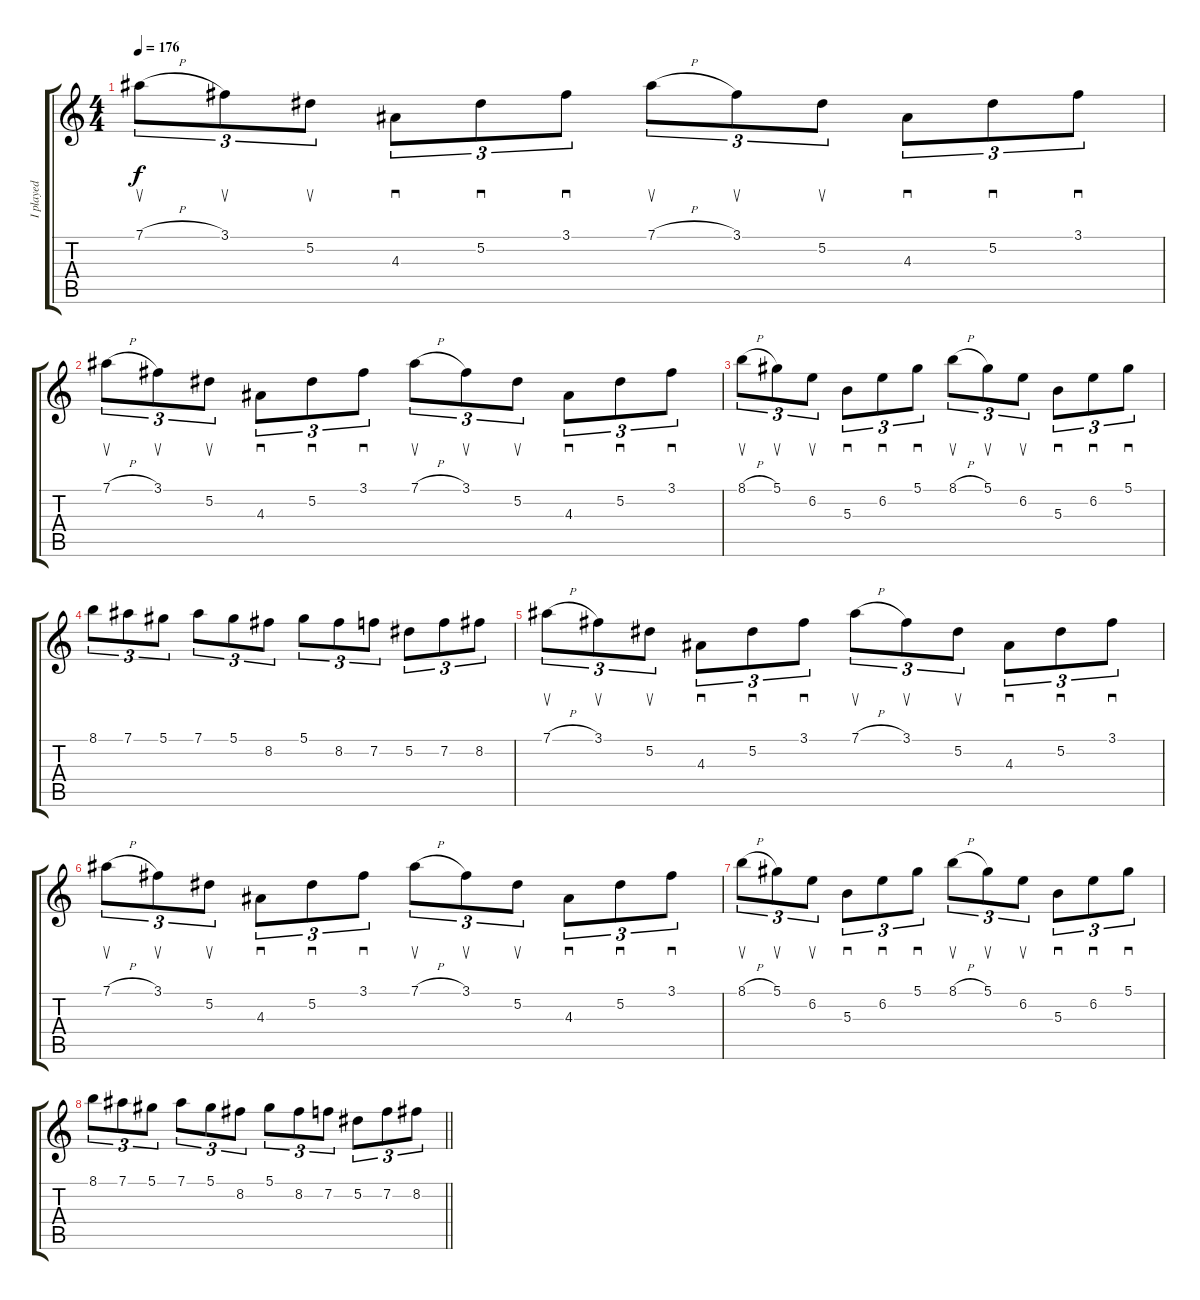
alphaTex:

\track ("I played" "I played") {instrument overdrivenguitar}
\staff {score tabs}
\tuning (Eb4 Bb3 Gb3 Db3 Ab2 Eb2) {hide}
\ts (4 4)
\tempo 176
\clef g2
\ks c
7.1{h}.8{su tu (3 2) dy f} 3.1.8{su tu (3 2)} 5.2.8{su tu (3 2)} 4.3.8{sd tu (3 2)} 5.2.8{sd tu (3 2)} 3.1.8{sd tu (3 2)} 7.1{h}.8{su tu (3 2)} 3.1.8{su tu (3 2)} 5.2.8{su tu (3 2)} 4.3.8{sd tu (3 2)} 5.2.8{sd tu (3 2)} 3.1.8{sd tu (3 2)} |
7.1{h}.8{su tu (3 2)} 3.1.8{su tu (3 2)} 5.2.8{su tu (3 2)} 4.3.8{sd tu (3 2)} 5.2.8{sd tu (3 2)} 3.1.8{sd tu (3 2)} 7.1{h}.8{su tu (3 2)} 3.1.8{su tu (3 2)} 5.2.8{su tu (3 2)} 4.3.8{sd tu (3 2)} 5.2.8{sd tu (3 2)} 3.1.8{sd tu (3 2)} |
8.1{h}.8{su tu (3 2)} 5.1.8{su tu (3 2)} 6.2.8{su tu (3 2)} 5.3.8{sd tu (3 2)} 6.2.8{sd tu (3 2)} 5.1.8{sd tu (3 2)} 8.1{h}.8{su tu (3 2)} 5.1.8{su tu (3 2)} 6.2.8{su tu (3 2)} 5.3.8{sd tu (3 2)} 6.2.8{sd tu (3 2)} 5.1.8{sd tu (3 2)} |
8.1.8{tu (3 2)} 7.1.8{tu (3 2)} 5.1.8{tu (3 2)} 7.1.8{tu (3 2)} 5.1.8{tu (3 2)} 8.2.8{tu (3 2)} 5.1.8{tu (3 2)} 8.2.8{tu (3 2)} 7.2.8{tu (3 2)} 5.2.8{tu (3 2)} 7.2.8{tu (3 2)} 8.2.8{tu (3 2)} |
7.1{h}.8{su tu (3 2)} 3.1.8{su tu (3 2)} 5.2.8{su tu (3 2)} 4.3.8{sd tu (3 2)} 5.2.8{sd tu (3 2)} 3.1.8{sd tu (3 2)} 7.1{h}.8{su tu (3 2)} 3.1.8{su tu (3 2)} 5.2.8{su tu (3 2)} 4.3.8{sd tu (3 2)} 5.2.8{sd tu (3 2)} 3.1.8{sd tu (3 2)} |
7.1{h}.8{su tu (3 2)} 3.1.8{su tu (3 2)} 5.2.8{su tu (3 2)} 4.3.8{sd tu (3 2)} 5.2.8{sd tu (3 2)} 3.1.8{sd tu (3 2)} 7.1{h}.8{su tu (3 2)} 3.1.8{su tu (3 2)} 5.2.8{su tu (3 2)} 4.3.8{sd tu (3 2)} 5.2.8{sd tu (3 2)} 3.1.8{sd tu (3 2)} |
8.1{h}.8{su tu (3 2)} 5.1.8{su tu (3 2)} 6.2.8{su tu (3 2)} 5.3.8{sd tu (3 2)} 6.2.8{sd tu (3 2)} 5.1.8{sd tu (3 2)} 8.1{h}.8{su tu (3 2)} 5.1.8{su tu (3 2)} 6.2.8{su tu (3 2)} 5.3.8{sd tu (3 2)} 6.2.8{sd tu (3 2)} 5.1.8{sd tu (3 2)} |
\barLineRight lightlight
8.1.8{tu (3 2)} 7.1.8{tu (3 2)} 5.1.8{tu (3 2)} 7.1.8{tu (3 2)} 5.1.8{tu (3 2)} 8.2.8{tu (3 2)} 5.1.8{tu (3 2)} 8.2.8{tu (3 2)} 7.2.8{tu (3 2)} 5.2.8{tu (3 2)} 7.2.8{tu (3 2)} 8.2.8{tu (3 2)}
